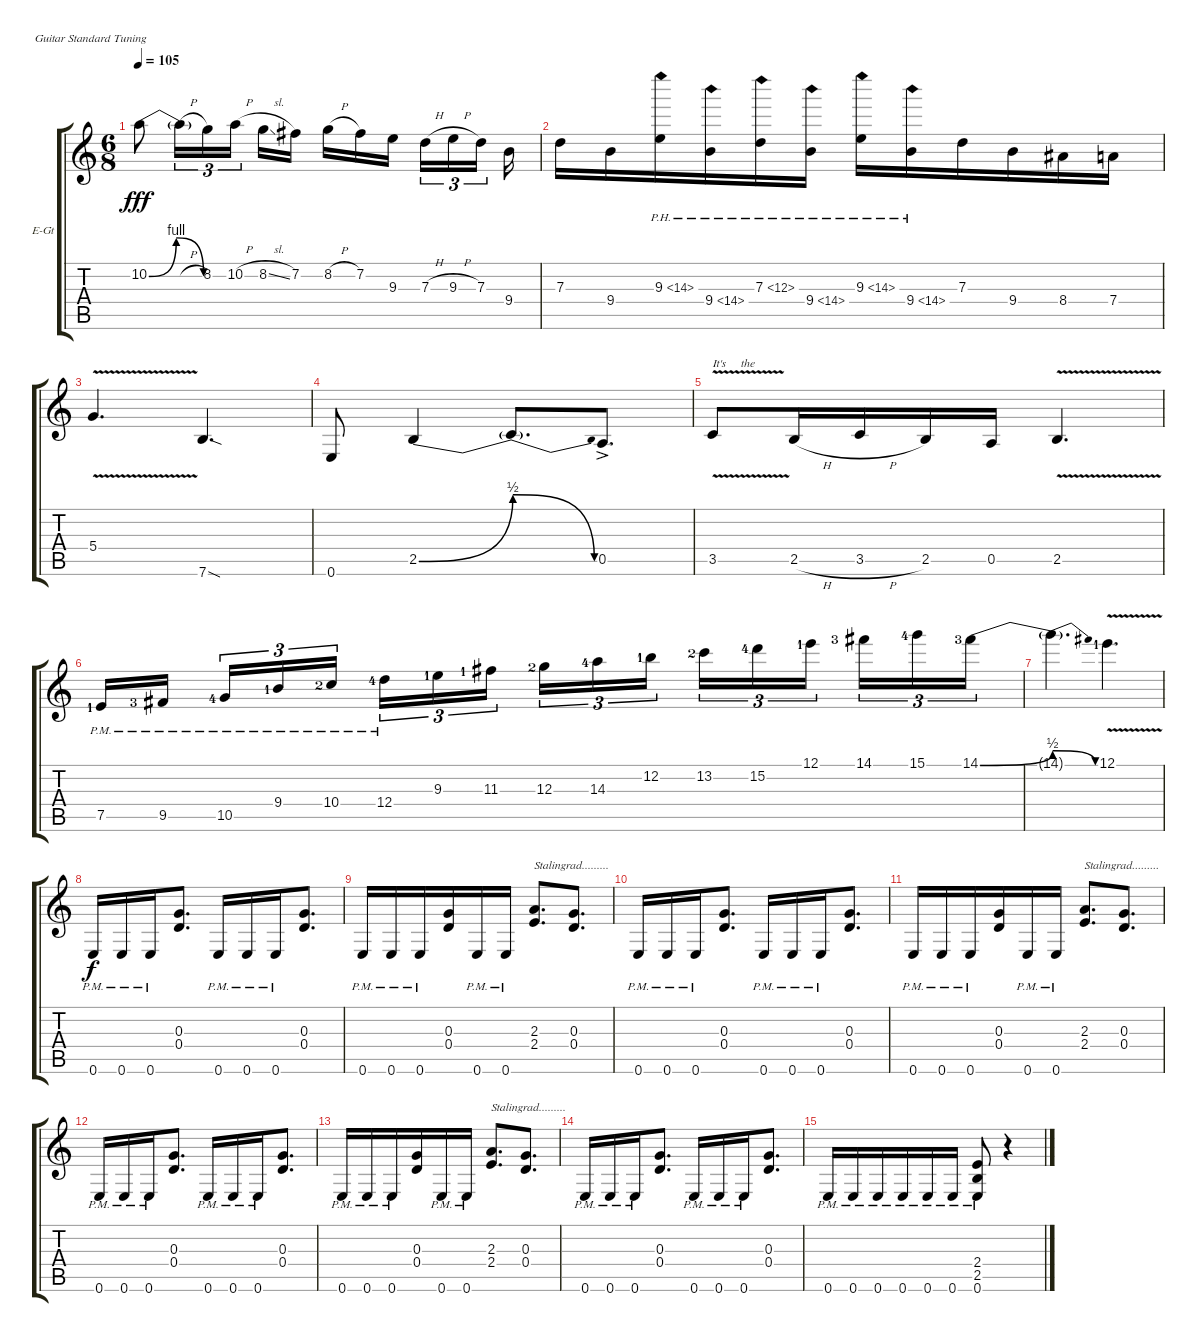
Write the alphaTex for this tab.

\defaultSystemsLayout 4
\bracketExtendMode groupsimilarinstruments
\firstSystemTrackNameOrientation horizontal
\otherSystemsTrackNameOrientation horizontal
\track ("Wolf Hoffmann" "E-Gt") {instrument distortionguitar}
\staff {score tabs}
\tuning (E4 B3 G3 D3 A2 E2)
\ts (6 8)
\tempo 105
\clef g2
\ks c
10.2{be (bendrelease 0 0 30.599999999999998 4 30.599999999999998 4 58.8 0)}.8{dy fff} 10.2{h t}.16{tu (3 2)} 8.2.16{tu (3 2)} 10.2{h}.16{tu (3 2)} 8.2{sl}.16 7.2.16 8.2{h}.16 7.2.16 9.3.16 7.3{h}.16{tu (3 2)} 9.3{h}.16{tu (3 2)} 7.3.16{tu (3 2)} 9.4.16 |
7.3.16 9.4.16 9.3{ph 5}.16 9.4{ph 5}.16 7.3{ph 5}.16 9.4{ph 5}.16 9.3{ph 5}.16 9.4{ph 5}.16 7.3.16 9.4.16 8.4.16 7.4.16 |
5.4{v}.4{d} 7.6{sod}.4{d} |
0.6.8 2.5{be (bend 0 0 60 2)}.4 2.5{be (release 0 2 60 0) t}.8{d} 0.5{ac}.8{d} |
3.5{v}.8{txt "It's     the"} 2.5{h}.16 3.5{h}.16 2.5.16 0.5.16 2.5{v}.4{d} |
7.5{pm lf 2}.16 9.5{pm lf 4}.16 10.5{pm lf 5}.16{tu (3 2)} 9.4{pm lf 2}.16{tu (3 2)} 10.4{pm lf 3}.16{tu (3 2)} 12.4{pm lf 5}.16{tu (3 2)} 9.3{lf 2}.16{tu (3 2)} 11.3{lf 2}.16{tu (3 2)} 12.3{lf 3}.16{tu (3 2)} 14.3{lf 5}.16{tu (3 2)} 12.2{lf 2}.16{tu (3 2)} 13.2{lf 3}.16{tu (3 2)} 15.2{lf 5}.16{tu (3 2)} 12.1{lf 2}.16{tu (3 2)} 14.1{lf 4}.16{tu (3 2)} 15.1{lf 5}.16{tu (3 2)} 14.1{be (bend 0 0 59.4 2) lf 4}.16{tu (3 2)} |
14.1{be (release 0 2 60 0) t}.4{d} 12.1{v lf 2}.4{d} |
0.6{pm}.16{dy f} 0.6{pm}.16 0.6{pm}.16 (0.3 0.4).8{d} 0.6{pm}.16 0.6{pm}.16 0.6{pm}.16 (0.3 0.4).8{d} |
0.6{pm}.16 0.6{pm}.16 0.6{pm}.16 (0.3 0.4).16 0.6{pm}.16 0.6{pm}.16 (2.4 2.3).8{d txt "Stalingrad........."} (0.4 0.3).8{d} |
0.6{pm}.16 0.6{pm}.16 0.6{pm}.16 (0.3 0.4).8{d} 0.6{pm}.16 0.6{pm}.16 0.6{pm}.16 (0.3 0.4).8{d} |
0.6{pm}.16 0.6{pm}.16 0.6{pm}.16 (0.3 0.4).16 0.6{pm}.16 0.6{pm}.16 (2.4 2.3).8{d txt "Stalingrad........."} (0.4 0.3).8{d} |
0.6{pm}.16 0.6{pm}.16 0.6{pm}.16 (0.3 0.4).8{d} 0.6{pm}.16 0.6{pm}.16 0.6{pm}.16 (0.3 0.4).8{d} |
0.6{pm}.16 0.6{pm}.16 0.6{pm}.16 (0.3 0.4).16 0.6{pm}.16 0.6{pm}.16 (2.4 2.3).8{d txt "Stalingrad........."} (0.4 0.3).8{d} |
0.6{pm}.16 0.6{pm}.16 0.6{pm}.16 (0.3 0.4).8{d} 0.6{pm}.16 0.6{pm}.16 0.6{pm}.16 (0.3 0.4).8{d} |
0.6{pm}.16 0.6{pm}.16 0.6{pm}.16 0.6{pm}.16 0.6{pm}.16 0.6{pm}.16 (2.5{pm} 0.6{pm} 2.4).8 r.4
